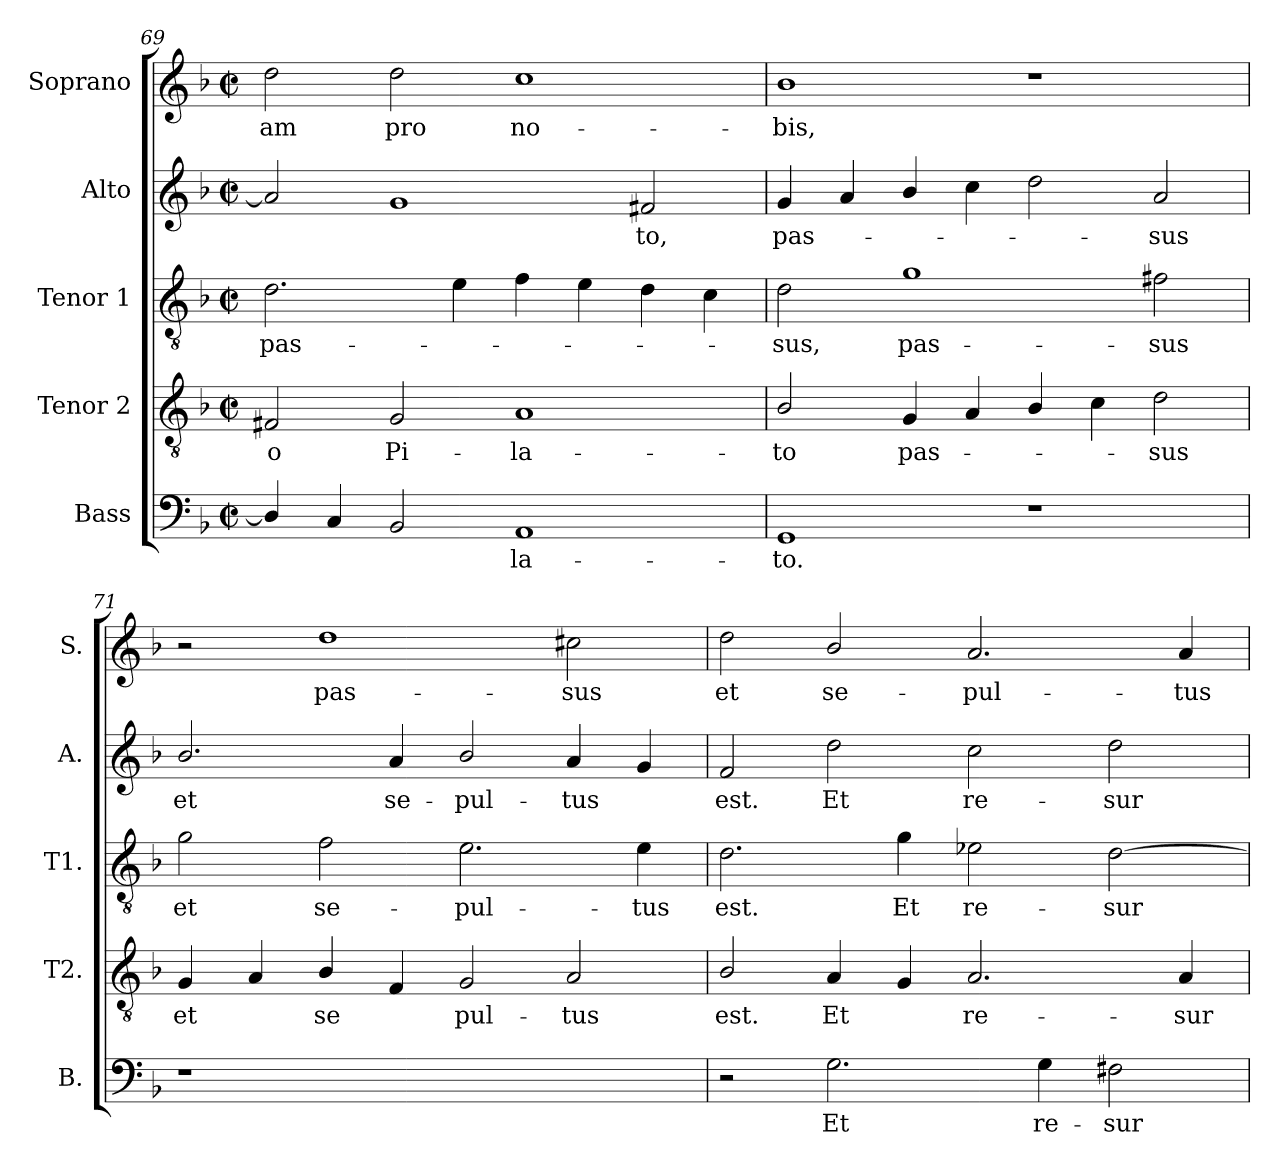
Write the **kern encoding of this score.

**kern	**text	**kern	**text	**kern	**text	**kern	**text	**kern	**text
*part5	*part5	*part4	*part4	*part3	*part3	*part2	*part2	*part1	*part1
*staff5	*staff5	*staff4	*staff4	*staff3	*staff3	*staff2	*staff2	*staff1	*staff1
*I"Bass	*	*I"Tenor 2	*	*I"Tenor 1	*	*I"Alto	*	*I"Soprano	*
*I'B.	*	*I'T2.	*	*I'T1.	*	*I'A.	*	*I'S.	*
!!LO:LB:g=z
*clefF4	*	*clefGv2	*	*clefGv2	*	*clefG2	*	*clefG2	*
*	*	*ITrd7c12	*	*ITrd7c12	*	*	*	*	*
*k[b-]	*	*k[b-]	*	*k[b-]	*	*k[b-]	*	*k[b-]	*
*F:	*	*F:	*	*F:	*	*F:	*	*F:	*
*M2/2	*	*M2/2	*	*M2/2	*	*M2/2	*	*M2/2	*
*met(c|)	*	*met(c|)	*	*met(c|)	*	*met(c|)	*	*met(c|)	*
=69	=69	=69	=69	=69	=69	=69	=69	=69	=69
!	!	!	!LO:LY:b:color=#000000	!	!	!	!	!	!
!	!	!	!	!	!LO:LY:b:color=#000000	!	!	!	!
!	!	!	!	!	!	!	!	!	!LO:LY:b:color=#000000
4Di/]	.	2FF#Xi/	-o	2.Di\	pas-	2ai/]	.	2ddi\	-am
4Ci/	.	.	.	.	.	.	.	.	.
!	!	!	!LO:LY:b:color=#000000	!	!	!	!	!	!
!	!	!	!	!	!	!	!	!	!LO:LY:b:color=#000000
2BB-i/	.	2GGi/	Pi-	.	.	1gi	.	2ddi\	pro
.	.	.	.	4Ei\	.	.	.	.	.
!	!LO:LY:b:color=#000000	!	!	!	!	!	!	!	!
!	!	!	!LO:LY:b:color=#000000	!	!	!	!	!	!
!	!	!	!	!	!	!	!	!	!LO:LY:b:color=#000000
1AAi	-la-	1AAi	-la-	4Fi\	.	.	.	1cci	no-
.	.	.	.	4Ei\	.	.	.	.	.
!	!	!	!	!	!	!	!LO:LY:b:color=#000000	!	!
.	.	.	.	4Di\	.	2f#Xi/	-to,	.	.
.	.	.	.	4Ci\	.	.	.	.	.
=70	=70	=70	=70	=70	=70	=70	=70	=70	=70
!	!LO:LY:b:color=#000000	!	!	!	!	!	!	!	!
!	!	!	!LO:LY:b:color=#000000	!	!	!	!	!	!
!	!	!	!	!	!LO:LY:b:color=#000000	!	!	!	!
!	!	!	!	!	!	!	!LO:LY:b:color=#000000	!	!
!	!	!	!	!	!	!	!	!	!LO:LY:b:color=#000000
1GGi	-to.	2BB-i/	-to	2Di\	-sus,	4gi/	pas-	1b-i	-bis,
.	.	.	.	.	.	4ai/	.	.	.
!	!	!	!LO:LY:b:color=#000000	!	!	!	!	!	!
!	!	!	!	!	!LO:LY:b:color=#000000	!	!	!	!
.	.	4GGi/	pas-	1Gi	pas-	4b-i/	.	.	.
.	.	4AAi/	.	.	.	4cci\	.	.	.
1r	.	4BB-i/	.	.	.	2ddi\	.	1r	.
.	.	4Ci\	.	.	.	.	.	.	.
!	!	!	!LO:LY:b:color=#000000	!	!	!	!	!	!
!	!	!	!	!	!LO:LY:b:color=#000000	!	!	!	!
!	!	!	!	!	!	!	!LO:LY:b:color=#000000	!	!
.	.	2Di\	-sus	2F#Xi\	-sus	2ai/	-sus	.	.
=71	=71	=71	=71	=71	=71	=71	=71	=71	=71
!LO:N:vis=1	!	!	!	!	!	!	!	!	!
!	!	!	!LO:LY:b:color=#000000	!	!	!	!	!	!
!	!	!	!	!	!LO:LY:b:color=#000000	!	!	!	!
!	!	!	!	!	!	!	!LO:LY:b:color=#000000	!	!
1r	.	4GGi/	et	2Gi\	et	2.b-i/	et	2r	.
.	.	4AAi/	.	.	.	.	.	.	.
!	!	!	!LO:LY:b:color=#000000	!	!	!	!	!	!
!	!	!	!	!	!LO:LY:b:color=#000000	!	!	!	!
!	!	!	!	!	!	!	!	!	!LO:LY:b:color=#000000
.	.	4BB-i/	se	2Fi\	se-	.	.	1ddi	pas-
!	!	!	!	!	!	!	!LO:LY:b:color=#000000	!	!
.	.	4FFi/	.	.	.	4ai/	se-	.	.
!	!	!	!LO:LY:b:color=#000000	!	!	!	!	!	!
!	!	!	!	!	!LO:LY:b:color=#000000	!	!	!	!
!	!	!	!	!	!	!	!LO:LY:b:color=#000000	!	!
1ryy	.	2GGi/	pul-	2.Ei\	-pul-	2b-i/	-pul-	.	.
!	!	!	!LO:LY:b:color=#000000	!	!	!	!	!	!
!	!	!	!	!	!	!	!LO:LY:b:color=#000000	!	!
!	!	!	!	!	!	!	!	!	!LO:LY:b:color=#000000
.	.	2AAi/	-tus	.	.	4ai/	-tus	2cc#Xi\	-sus
!	!	!	!	!	!LO:LY:b:color=#000000	!	!	!	!
.	.	.	.	4Ei\	-tus	4gi/	.	.	.
=72	=72	=72	=72	=72	=72	=72	=72	=72	=72
!	!	!	!LO:LY:b:color=#000000	!	!	!	!	!	!
!	!	!	!	!	!LO:LY:b:color=#000000	!	!	!	!
!	!	!	!	!	!	!	!LO:LY:b:color=#000000	!	!
!	!	!	!	!	!	!	!	!	!LO:LY:b:color=#000000
2r	.	2BB-i/	est.	2.Di\	est.	2fi/	est.	2ddi\	et
!	!LO:LY:b:color=#000000	!	!	!	!	!	!	!	!
!	!	!	!LO:LY:b:color=#000000	!	!	!	!	!	!
!	!	!	!	!	!	!	!LO:LY:b:color=#000000	!	!
!	!	!	!	!	!	!	!	!	!LO:LY:b:color=#000000
2.Gi\	Et	4AAi/	Et	.	.	2ddi\	Et	2b-i/	se-
!	!	!	!	!	!LO:LY:b:color=#000000	!	!	!	!
.	.	4GGi/	.	4Gi\	Et	.	.	.	.
!	!	!	!LO:LY:b:color=#000000	!	!	!	!	!	!
!	!	!	!	!	!LO:LY:b:color=#000000	!	!	!	!
!	!	!	!	!	!	!	!LO:LY:b:color=#000000	!	!
!	!	!	!	!	!	!	!	!	!LO:LY:b:color=#000000
.	.	2.AAi/	re-	2E-Xi\	re-	2cci\	re-	2.ai/	-pul-
!	!LO:LY:b:color=#000000	!	!	!	!	!	!	!	!
4Gi\	re-	.	.	.	.	.	.	.	.
!	!LO:LY:b:color=#000000	!	!	!	!	!	!	!	!
!	!	!	!	!	!LO:LY:b:color=#000000	!	!	!	!
!	!	!	!	!	!	!	!LO:LY:b:color=#000000	!	!
2F#Xi\	-sur-	.	.	[>2Di\	-sur-	2ddi\	-sur-	.	.
!	!	!	!LO:LY:b:color=#000000	!	!	!	!	!	!
!	!	!	!	!	!	!	!	!	!LO:LY:b:color=#000000
.	.	4AAi/	-sur-	.	.	.	.	4ai/	-tus
=	=	=	=	=	=	=	=	=	=
*-	*-	*-	*-	*-	*-	*-	*-	*-	*-
